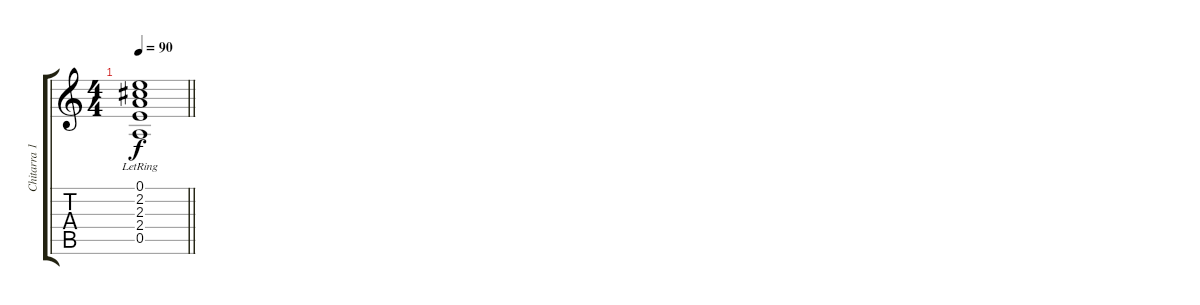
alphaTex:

\track ("Chitarra 1" "Chitarra 1") {instrument acousticguitarsteel}
\staff {score tabs}
\tuning (E4 B3 G3 D3 A2 E2) {hide}
\ts (4 4)
\tempo 90
\clef g2
\barLineRight lightlight
\ks c
(0.1{lr} 2.2{lr} 2.3{lr} 2.4{lr} 0.5{lr}).1{dy f}
